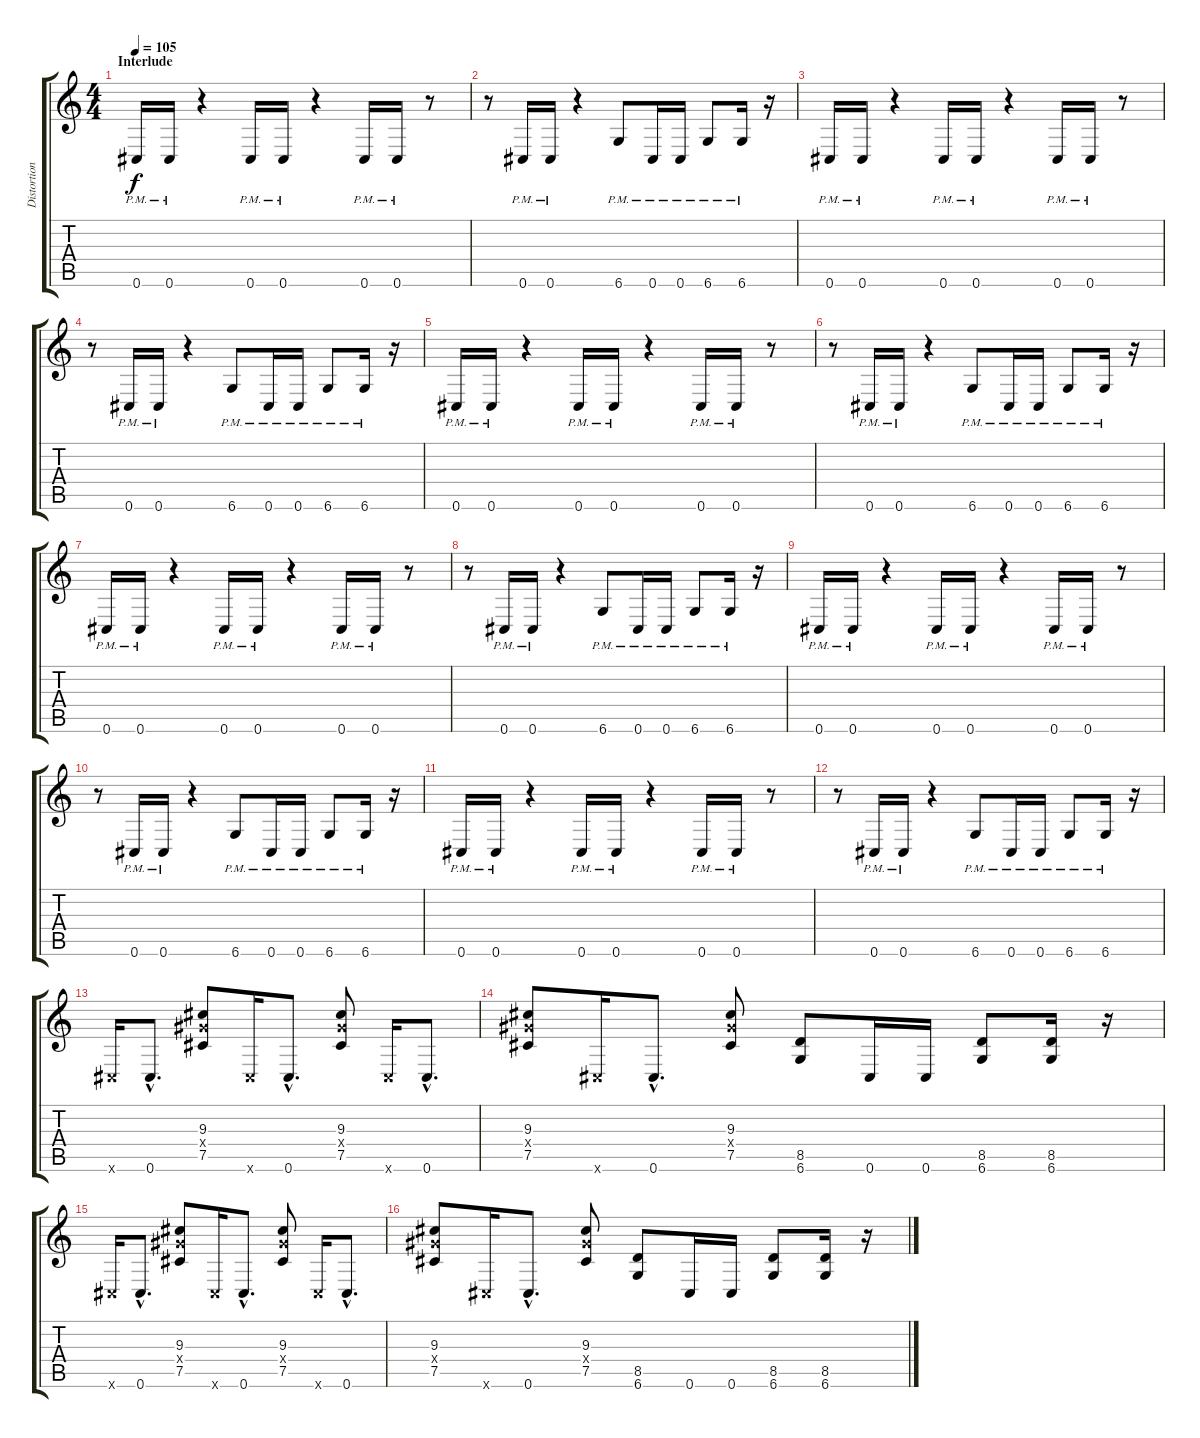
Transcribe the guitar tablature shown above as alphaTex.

\track ("Distortion Guitar1" "Distortion") {instrument distortionguitar}
\staff {score tabs}
\tuning (Db4 Ab3 E3 B2 Gb2 Db2) {hide}
\ts (4 4)
\section ("" "Interlude")
\tempo 105
\clef g2
\ks c
0.6{pm}.16{dy f} 0.6{pm}.16 r.4 0.6{pm}.16 0.6{pm}.16 r.4 0.6{pm}.16 0.6{pm}.16 r.8 |
r.8 0.6{pm}.16 0.6{pm}.16 r.4 6.6{pm}.8 0.6{pm}.16 0.6{pm}.16 6.6{pm}.8 6.6{pm}.16 r.16 |
0.6{pm}.16 0.6{pm}.16 r.4 0.6{pm}.16 0.6{pm}.16 r.4 0.6{pm}.16 0.6{pm}.16 r.8 |
r.8 0.6{pm}.16 0.6{pm}.16 r.4 6.6{pm}.8 0.6{pm}.16 0.6{pm}.16 6.6{pm}.8 6.6{pm}.16 r.16 |
0.6{pm}.16 0.6{pm}.16 r.4 0.6{pm}.16 0.6{pm}.16 r.4 0.6{pm}.16 0.6{pm}.16 r.8 |
r.8 0.6{pm}.16 0.6{pm}.16 r.4 6.6{pm}.8 0.6{pm}.16 0.6{pm}.16 6.6{pm}.8 6.6{pm}.16 r.16 |
0.6{pm}.16 0.6{pm}.16 r.4 0.6{pm}.16 0.6{pm}.16 r.4 0.6{pm}.16 0.6{pm}.16 r.8 |
r.8 0.6{pm}.16 0.6{pm}.16 r.4 6.6{pm}.8 0.6{pm}.16 0.6{pm}.16 6.6{pm}.8 6.6{pm}.16 r.16 |
0.6{pm}.16 0.6{pm}.16 r.4 0.6{pm}.16 0.6{pm}.16 r.4 0.6{pm}.16 0.6{pm}.16 r.8 |
r.8 0.6{pm}.16 0.6{pm}.16 r.4 6.6{pm}.8 0.6{pm}.16 0.6{pm}.16 6.6{pm}.8 6.6{pm}.16 r.16 |
0.6{pm}.16 0.6{pm}.16 r.4 0.6{pm}.16 0.6{pm}.16 r.4 0.6{pm}.16 0.6{pm}.16 r.8 |
r.8 0.6{pm}.16 0.6{pm}.16 r.4 6.6{pm}.8 0.6{pm}.16 0.6{pm}.16 6.6{pm}.8 6.6{pm}.16 r.16 |
0.6{x}.16 0.6{hac}.8{d} (9.3 9.4{x} 7.5).8 0.6{x}.16 0.6{hac}.8{d} (9.3 9.4{x} 7.5).8 0.6{x}.16 0.6{hac}.8{d} |
(9.3 9.4{x} 7.5).8 0.6{x}.16 0.6{hac}.8{d} (9.3 9.4{x} 7.5).8 (8.5 6.6).8 0.6.16 0.6.16 (8.5 6.6).8 (8.5 6.6).16 r.16 |
0.6{x}.16 0.6{hac}.8{d} (9.3 9.4{x} 7.5).8 0.6{x}.16 0.6{hac}.8{d} (9.3 9.4{x} 7.5).8 0.6{x}.16 0.6{hac}.8{d} |
(9.3 9.4{x} 7.5).8 0.6{x}.16 0.6{hac}.8{d} (9.3 9.4{x} 7.5).8 (8.5 6.6).8 0.6.16 0.6.16 (8.5 6.6).8 (8.5 6.6).16 r.16
